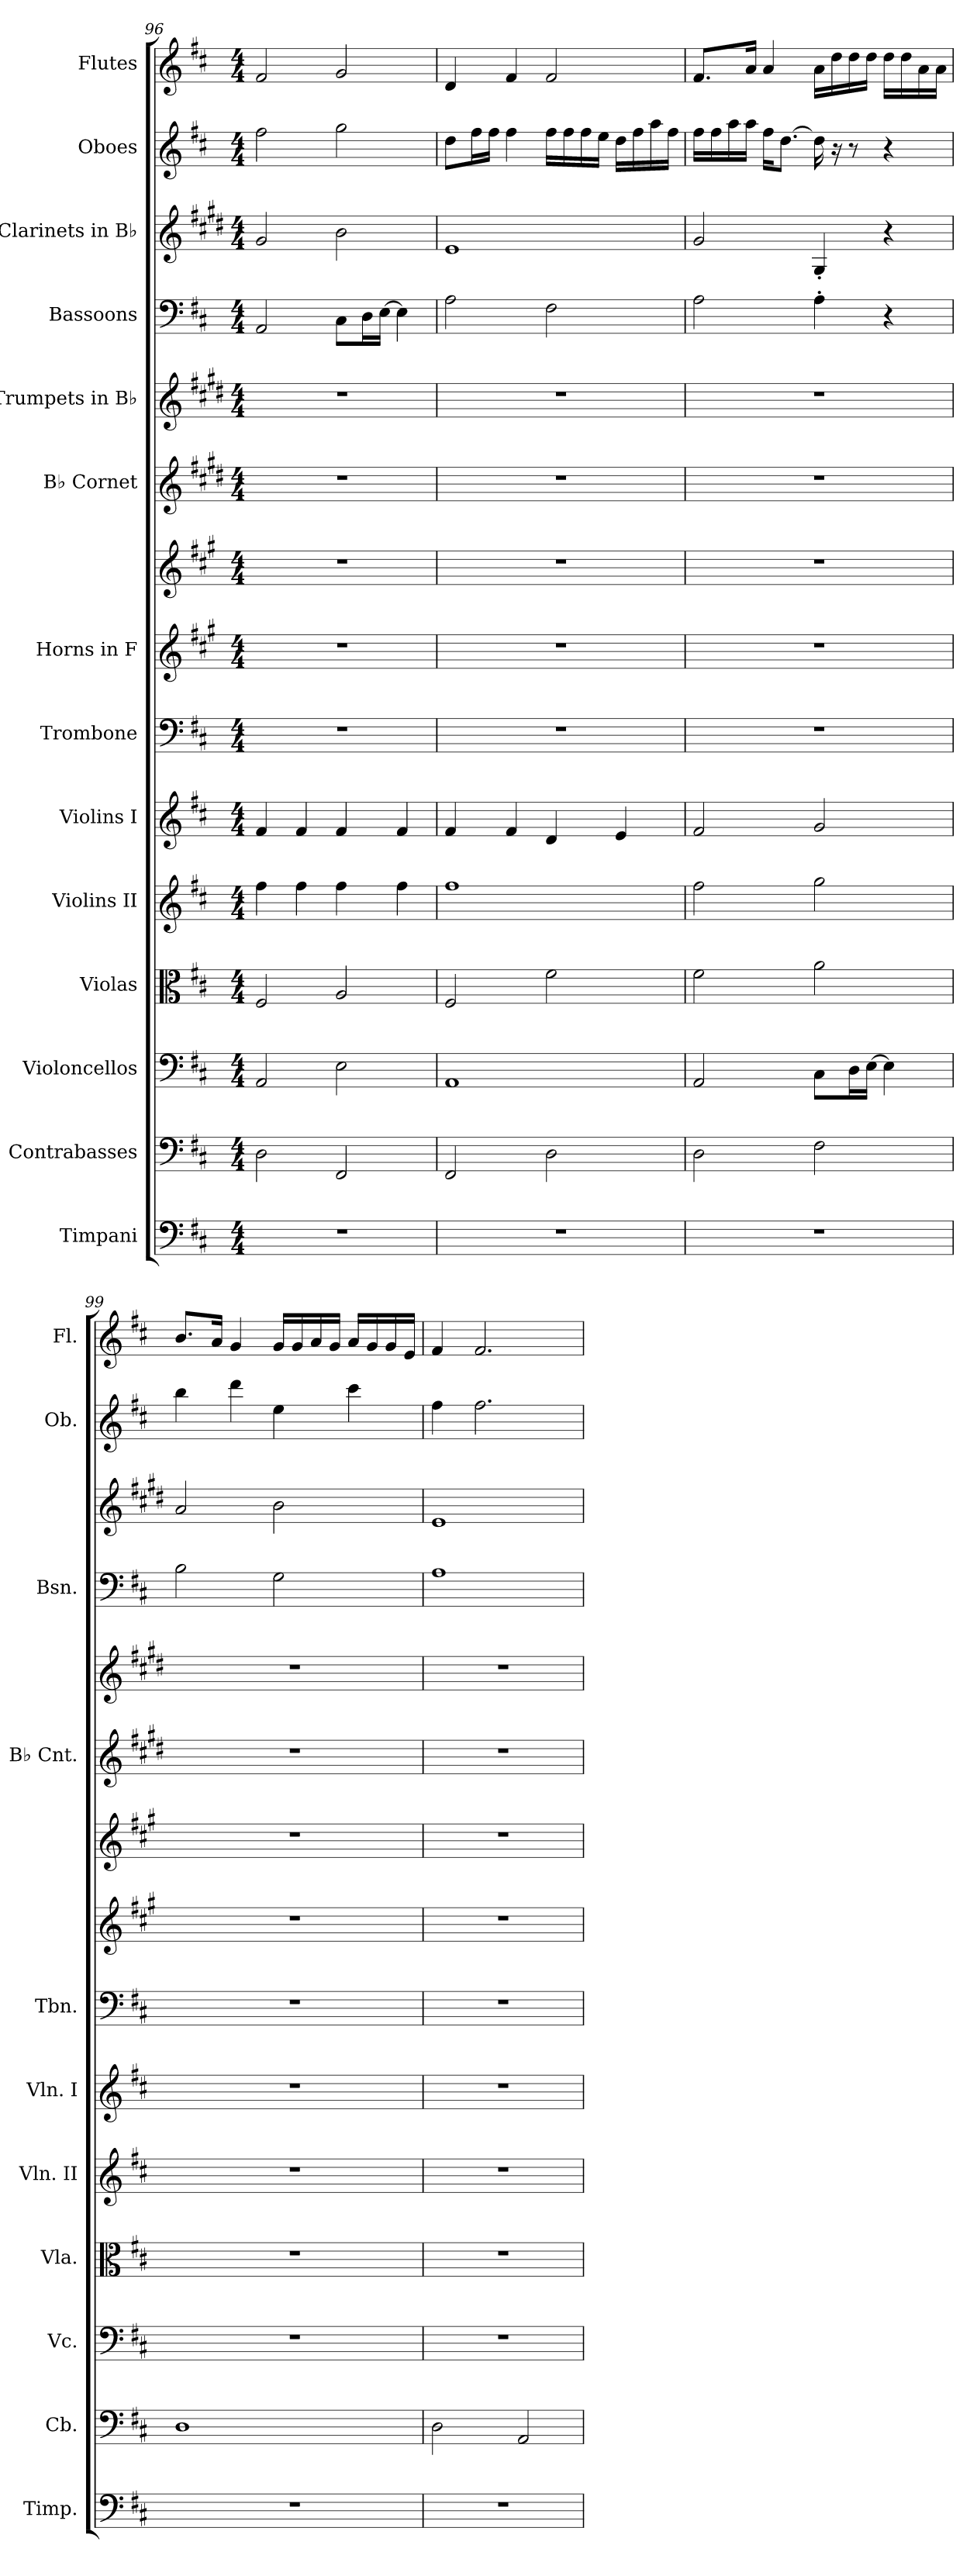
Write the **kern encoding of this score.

**kern	**kern	**kern	**kern	**kern	**kern	**kern	**kern	**kern	**kern	**kern	**kern	**kern	**kern	**kern
*part14	*part13	*part12	*part11	*part10	*part9	*part8	*part7	*part7	*part6	*part5	*part4	*part3	*part2	*part1
*staff15	*staff14	*staff13	*staff12	*staff11	*staff10	*staff9	*staff8	*staff7	*staff6	*staff5	*staff4	*staff3	*staff2	*staff1
*I"Timpani	*I"Contrabasses	*I"Violoncellos	*I"Violas	*I"Violins II	*I"Violins I	*I"Trombone	*I"Horns in F	*	*I"B♭ Cornet	*I"Trumpets in B♭	*I"Bassoons	*I"Clarinets in B♭	*I"Oboes	*I"Flutes
*I'Timp.	*I'Cb.	*I'Vc.	*I'Vla.	*I'Vln. II	*I'Vln. I	*I'Tbn.	*	*	*I'B♭ Cnt.	*	*I'Bsn.	*	*I'Ob.	*I'Fl.
*clefF4	*clefF4	*clefF4	*clefC3	*clefG2	*clefG2	*clefF4	*clefG2	*clefG2	*clefG2	*clefG2	*clefF4	*clefG2	*clefG2	*clefG2
*	*ITrd7c12	*	*	*	*	*	*ITrd4c7	*ITrd4c7	*ITrd1c2	*ITrd1c2	*	*ITrd1c2	*	*
*k[f#c#]	*k[f#c#]	*k[f#c#]	*k[f#c#]	*k[f#c#]	*k[f#c#]	*k[f#c#]	*k[f#c#]	*k[f#c#]	*k[f#c#]	*k[f#c#]	*k[f#c#]	*k[f#c#]	*k[f#c#]	*k[f#c#]
*M4/4	*M4/4	*M4/4	*M4/4	*M4/4	*M4/4	*M4/4	*M4/4	*M4/4	*M4/4	*M4/4	*M4/4	*M4/4	*M4/4	*M4/4
=96	=96	=96	=96	=96	=96	=96	=96	=96	=96	=96	=96	=96	=96	=96
1r	2DD\	2AA/	2F#/	4ff#\	4f#/	1r	1r	1r	1r	1r	2AA/	2f#/	2ff#\	2f#/
.	.	.	.	4ff#\	4f#/	.	.	.	.	.	.	.	.	.
.	2FFF#/	2E\	2A/	4ff#\	4f#/	.	.	.	.	.	8C#\L	2a\	2gg\	2g/
.	.	.	.	.	.	.	.	.	.	.	16D\L	.	.	.
.	.	.	.	.	.	.	.	.	.	.	[16E\JJ	.	.	.
.	.	.	.	4ff#\	4f#/	.	.	.	.	.	4E\]	.	.	.
!!LO:PB:g=z
=97	=97	=97	=97	=97	=97	=97	=97	=97	=97	=97	=97	=97	=97	=97
1r	2FFF#/	1AA	2F#/	1ff#	4f#/	1r	1r	1r	1r	1r	2A\	1d	8dd\L	4d/
.	.	.	.	.	.	.	.	.	.	.	.	.	16ff#\L	.
.	.	.	.	.	.	.	.	.	.	.	.	.	16ff#\JJ	.
.	.	.	.	.	4f#/	.	.	.	.	.	.	.	4ff#\	4f#/
.	2DD\	.	2f#\	.	4d/	.	.	.	.	.	2F#\	.	16ff#\LL	2f#/
.	.	.	.	.	.	.	.	.	.	.	.	.	16ff#\	.
.	.	.	.	.	.	.	.	.	.	.	.	.	16ff#\	.
.	.	.	.	.	.	.	.	.	.	.	.	.	16ee\JJ	.
.	.	.	.	.	4e/	.	.	.	.	.	.	.	16dd\LL	.
.	.	.	.	.	.	.	.	.	.	.	.	.	16ff#\	.
.	.	.	.	.	.	.	.	.	.	.	.	.	16aa\	.
.	.	.	.	.	.	.	.	.	.	.	.	.	16ff#\JJ	.
=98	=98	=98	=98	=98	=98	=98	=98	=98	=98	=98	=98	=98	=98	=98
1r	2DD\	2AA/	2f#\	2ff#\	2f#/	1r	1r	1r	1r	1r	2A\	2f#/	16ff#\LL	8.f#/L
.	.	.	.	.	.	.	.	.	.	.	.	.	16ff#\	.
.	.	.	.	.	.	.	.	.	.	.	.	.	16aa\	.
.	.	.	.	.	.	.	.	.	.	.	.	.	16aa\JJ	16a/Jk
.	.	.	.	.	.	.	.	.	.	.	.	.	16ff#\KL	4a/
.	.	.	.	.	.	.	.	.	.	.	.	.	[8.dd\J	.
.	2FF#\	8C#\L	2a\	2gg\	2g/	.	.	.	.	.	4A'\	4F#'/	16dd\]	16a\LL
.	.	.	.	.	.	.	.	.	.	.	.	.	16r	16dd\
.	.	16D\L	.	.	.	.	.	.	.	.	.	.	8r	16dd\
.	.	[16E\JJ	.	.	.	.	.	.	.	.	.	.	.	16dd\JJ
.	.	4E\]	.	.	.	.	.	.	.	.	4r	4r	4r	16dd\LL
.	.	.	.	.	.	.	.	.	.	.	.	.	.	16dd\
.	.	.	.	.	.	.	.	.	.	.	.	.	.	16a\
.	.	.	.	.	.	.	.	.	.	.	.	.	.	16a\JJ
=99	=99	=99	=99	=99	=99	=99	=99	=99	=99	=99	=99	=99	=99	=99
1r	1DD	1r	1r	1r	1r	1r	1r	1r	1r	1r	2B\	2g/	4bb\	8.b/L
.	.	.	.	.	.	.	.	.	.	.	.	.	.	16a/Jk
.	.	.	.	.	.	.	.	.	.	.	.	.	4ddd\	4g/
.	.	.	.	.	.	.	.	.	.	.	2G\	2a\	4ee\	16g/LL
.	.	.	.	.	.	.	.	.	.	.	.	.	.	16g/
.	.	.	.	.	.	.	.	.	.	.	.	.	.	16a/
.	.	.	.	.	.	.	.	.	.	.	.	.	.	16g/JJ
.	.	.	.	.	.	.	.	.	.	.	.	.	4ccc#\	16a/LL
.	.	.	.	.	.	.	.	.	.	.	.	.	.	16g/
.	.	.	.	.	.	.	.	.	.	.	.	.	.	16g/
.	.	.	.	.	.	.	.	.	.	.	.	.	.	16e/JJ
=100	=100	=100	=100	=100	=100	=100	=100	=100	=100	=100	=100	=100	=100	=100
1r	2DD\	1r	1r	1r	1r	1r	1r	1r	1r	1r	1A	1d	4ff#\	4f#/
.	.	.	.	.	.	.	.	.	.	.	.	.	2.ff#\	2.f#/
.	2AAA/	.	.	.	.	.	.	.	.	.	.	.	.	.
=	=	=	=	=	=	=	=	=	=	=	=	=	=	=
*-	*-	*-	*-	*-	*-	*-	*-	*-	*-	*-	*-	*-	*-	*-
